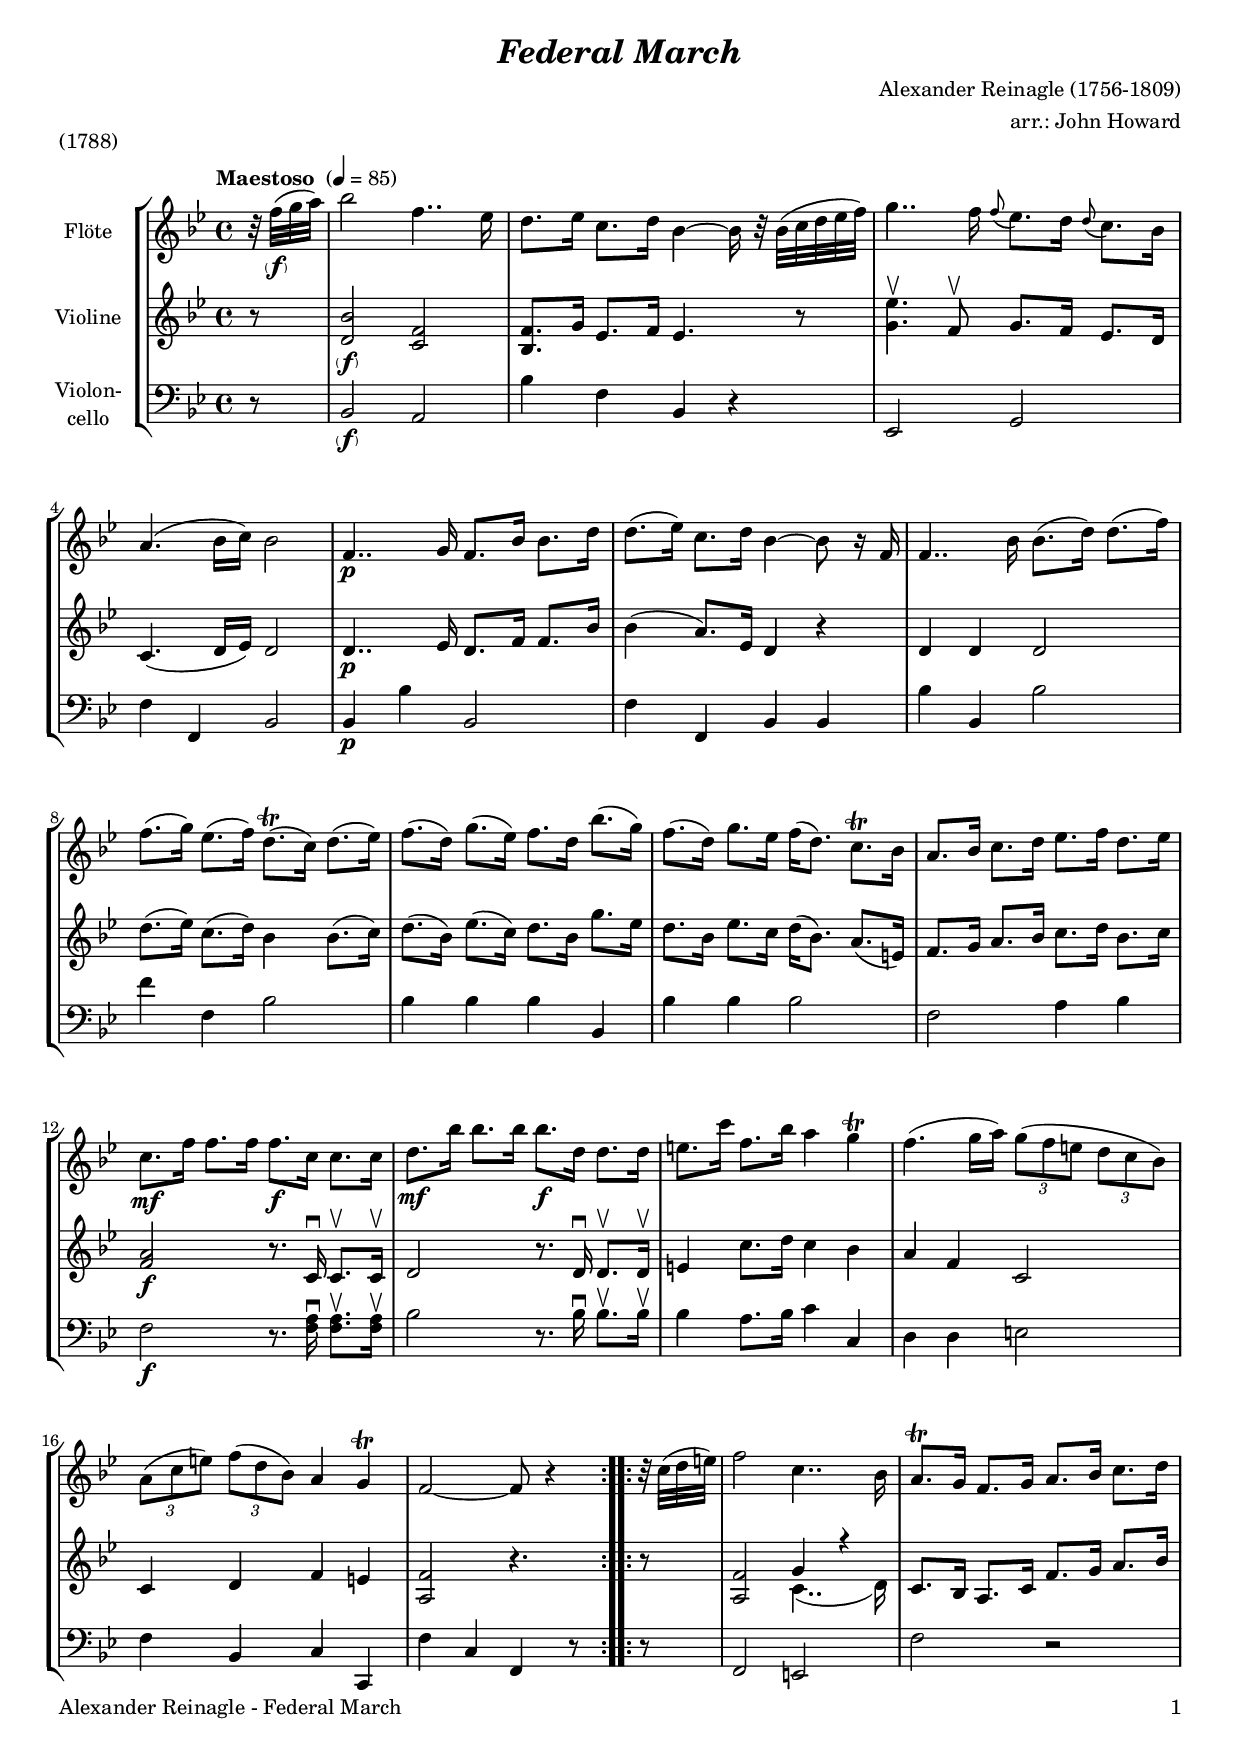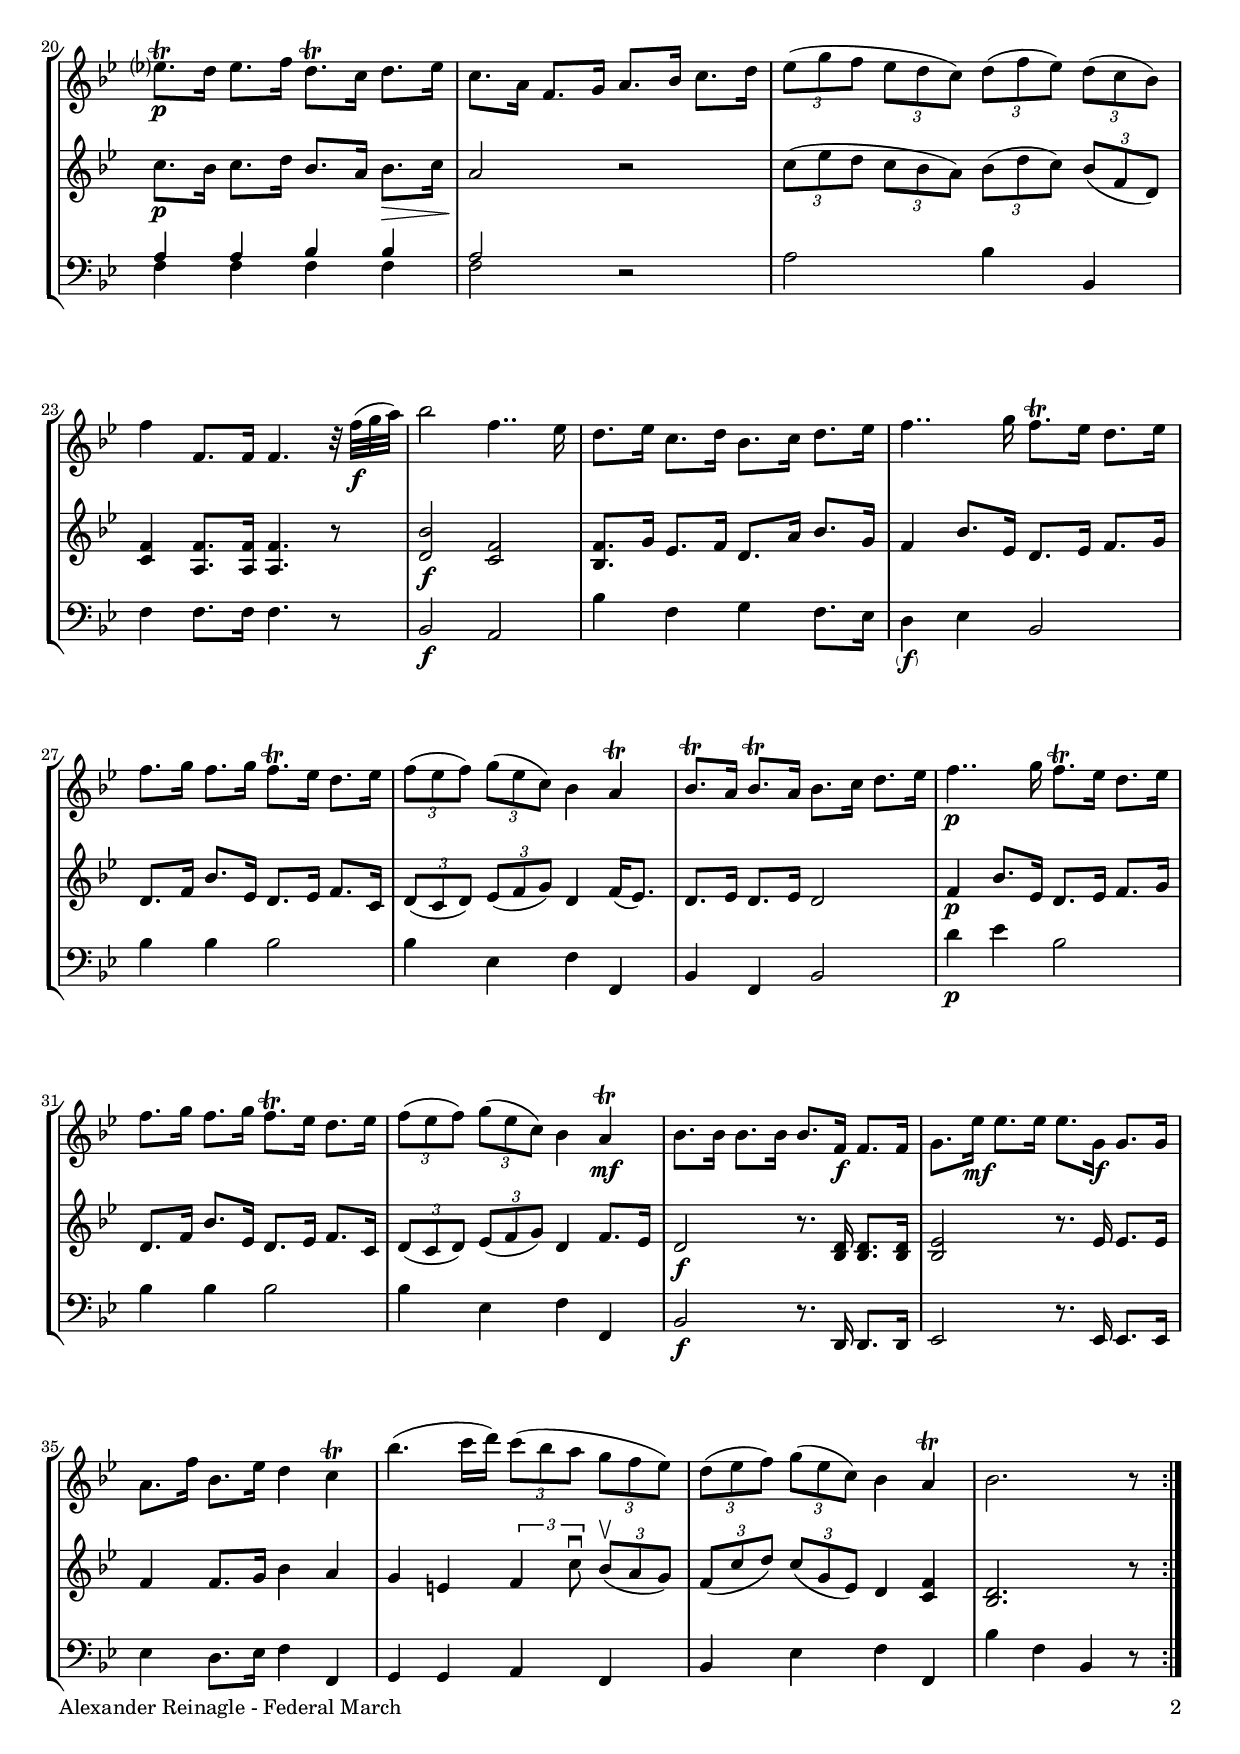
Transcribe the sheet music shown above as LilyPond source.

\version "2.24.4"
\include "deutsch.ly"

#(set-global-staff-size 18)

\header {
  title     = \markup \bold \italic "Federal March"
  composer  = "Alexander Reinagle (1756-1809)"
  arranger  = "arr.: John Howard"
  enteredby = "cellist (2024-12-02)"
  piece     = "(1788)"
}

voiceconsts = {
  \key b \major
  \time 4/4
  \clef "treble"
%  \numericTimeSignature
  \compressEmptyMeasures
  % Set default beaming for all staves
%  \set Timing.beamExceptions = #'()
%  \set Timing.baseMoment     = #(ly:make-moment 1 4)
%  \set Timing.beatStructure  = #'(1 1 1)
  \tempo "Maestoso " 4=85
}

mifl = "flute"
mist = "string ensemble 1"
mivl = "violin"
miba = "cello"
mipz = "pizzicato strings"

pori = \mark \markup \box \italic "poco rit."

va = \relative c'' {
  \voiceconsts
  
  \repeat volta 2 {
    \partial 8 r32 f(\parenthesize\f g a)
    b2 f4.. es16
    d8. es16 c8. d16 b4~ b16 r32 b( c d es f)
    g4.. f16 \appoggiatura f8 es8. d16 \appoggiatura d8 c8. b16
    a4.( b16 c) b2

    f4..\p g16 f8. b16 b8. d16
    d8.( es16) c8. d16 b4~ b8 r16 f
    f4.. b16 b8.( d16) d8.( f16)
    f8.( g16) es8.( f16) d8.(\trill c16) d8.( es16)

    f8.( d16) g8.( es16) f8. d16 b'8.( g16)
    f8.( d16) g8. es16 f( d8.) c8.\trill b16
    a8. b16 c8. d16 es8. f16 d8. es16
    c8.\mf f16 f8. f16 f8.\f c16 c8. c16
    d8.\mf b'16 b8. b16 b8.\f d,16 d8. d16

    e8. c'16 f,8. b16 a4 g\trill
    f4.( g16 a) \tuplet 3/2 4 { g8( f e d c b) }
    \tuplet 3/2 4 { a( c e) f( d b) } a4 g\trill
    f2~ f8 r4
  }
  
  \repeat volta 2 {
    r32 c'( d e)
    f2 c4.. b16
    a8.\trill g16 f8. g16 a8. b16 c8. d16
    es?8.\trill\p d16 es8. f16 d8.\trill c16 d8. es16
    c8. a16 f8. g16 a8. b16 c8. d16
    \tuplet 3/2 4 { es8( g f es d c) d( f es) d( c b) }
    
    f'4 f,8. f16 f4. r32 f'(\f g a)
    b2 f4.. es16
    d8. es16 c8. d16 b8. c16 d8. es16
    f4.. g16 f8.\trill es16 d8. es16
    f8. g16 f8. g16 f8.\trill es16 d8. es16

    \tuplet 3/2 4 { f8( es f) g( es c) } b4 a\trill
    b8.\trill a16 b8.\trill a16 b8. c16 d8. es16
    f4..\p g16 f8.\trill es16 d8. es16
    f8. g16 f8. g16 f8.\trill es16 d8. es16

    \tuplet 3/2 4 { f8( es f) g( es c) } b4 a\trill\mf
    b8. b16 b8. b16 b8. f16\f f8. f16
    g8. es'16\mf es8. es16 es8. g,16\f g8. g16
    a8. f'16 b,8. es16 d4 c\trill

    b'4.( c16 d) \tuplet 3/2 4 { c8( b a g f es) }
    \tuplet 3/2 4 { d( es f) g( es c) } b4 a\trill
    \partial 2.. b2. r8
  }
}

vb = \relative c' {
  \voiceconsts
  
  \repeat volta 2 {
    \partial 8 r8
    <d b'>2\parenthesize\f <c f>
    <b f'>8. g'16 es8. f16 es4. r8
    <g es'>4.\upbow f8\upbow g8. f16 es8. d16
    c4.( d16 es) d2
    d4..\p es16 d8. f16 f8. b16
    
    b4( a8.) es16 d4 r
    d d d2
    d'8.( es16) c8.( d16) b4 b8.( c16)
    d8.( b16) es8.( c16) d8. b16 g'8. es16

    d8. b16 es8. c16 d( b8.) a8.( e16)
    f8. g16 a8. b16 c8. d16 b8. c16
    <f, a>2\f r8. c16\downbow c8.\upbow c16\upbow
    d2 r8. d16\downbow d8.\upbow d16\upbow

    e4 c'8. d16 c4 b
    a f c2
    c4 d f e
    <a, f'>2 r4.
  }
  
  \repeat volta 2 {
    r8
    <a f'>2 << { g'4 r } \\ { c,4..( d16) } >>

    c8. b16 a8. c16 f8. g16 a8. b16
    c8.\p b16 c8. d16 b8. a16 b8.\> c16
    a2\! r
    \tuplet 3/2 4 { c8( es d c b a) b( d c) b( f d) }
    <c f>4 <a f'>8. <a f'>16 <a f'>4. r8

    <d b'>2\f <c f>
    <b f'>8. g'16 es8. f16 d8. a'16 b8. g16
    f4 b8. es,16 d8. es16 f8. g16
    d8. f16 b8. es,16 d8. es16 f8. c16

    \tuplet 3/2 4 { d8( c d) es( f g) } d4 f16( es8.)
    d8. es16 d8. es16 d2
    f4\p b8. es,16 d8. es16 f8. g16
    d8. f16 b8. es,16 d8. es16 f8. c16
    \tuplet 3/2 4 { d8( c d) es( f g) } d4 f8. es16

    d2\f r8. <b d>16 <b d>8. <b d>16
    <b es>2 r8. es16 es8. es16
    f4 f8. g16 b4 a
    g e \tuplet 3/2 4 { f4 c'8\downbow b(\upbow a g) }
    \tuplet 3/2 4 { f( c' d) c( g es) } d4 <c f>
    \partial 2.. <b d>2. r8
  }
}

vc = \relative c {
  \voiceconsts
  \clef "bass"
  
  \repeat volta 2 {
    \partial 8 r8
    b2\parenthesize\f a
    b'4 f b, r
    es,2 g
    f'4 f, b2
    b4\p b' b,2
    f'4 f, b b

    b' b, b'2
    f'4 f, b2
    b4 b b b,
    b' b b2
    f a4 b
    f2\f r8. <f a>16\downbow <f a>8.\upbow <f a>16\upbow

    b2 r8. b16\downbow b8.\upbow b16\upbow
    b4 a8. b16 c4 c,
    d d e2
    f4 b, c c,
    f' c f, r8
  }
  
  \repeat volta 2 {
    r
    f2 e
    f' r
    << {
      a4 a b b
      a2
    } \\ {
      f4 f f f
      f2
    } >> r
    a b4 b,
    f' f8. f16 f4. r8

    b,2\f a
    b'4 f g f8. es16
    d4\parenthesize\f es b2
    b'4 b b2
    b4 es, f f,
    b f b2

    d'4\p es b2
    b4 b b2
    b4 es, f f,
    b2\f r8. d,16 d8. d16
    es2 r8. es16 es8. es16

    es'4 d8. es16 f4 f,
    g g a f
    b es f f,
    \partial 2.. b' f b, r8
  }
}


music = \new StaffGroup <<
      \new Staff {
	\set Staff.midiInstrument = \mifl
	\set Staff.instrumentName = \markup \center-column { "Flöte" }
	\transpose b b { \va }
      }

      \new Staff {
	\set Staff.midiInstrument = \mivl
	\set Staff.instrumentName = \markup \center-column { "Violine" }
	\transpose b b { \vb}
      }

      \new Staff {
	\set Staff.midiInstrument = \miba
	\set Staff.instrumentName = \markup \center-column { "Violon-" "cello" }
	\transpose b b { \vc }
      }
>>

\book {
   \paper {
    print-page-number = ##t
    print-first-page-number = ##t
    ragged-last-bottom = ##f
    oddHeaderMarkup = \markup \null
    evenHeaderMarkup = \markup \null
    oddFooterMarkup = \markup {
      \fill-line {
        \if \should-print-page-number
        "Alexander Reinagle - Federal March" \fromproperty #'page:page-number-string
      }
    }
    evenFooterMarkup = \oddFooterMarkup
  } \score {
    \music
    \layout {}
  }

  \score {
    \unfoldRepeats \music

    \midi {
      \context {
        \Score
      }
    }
  }
}